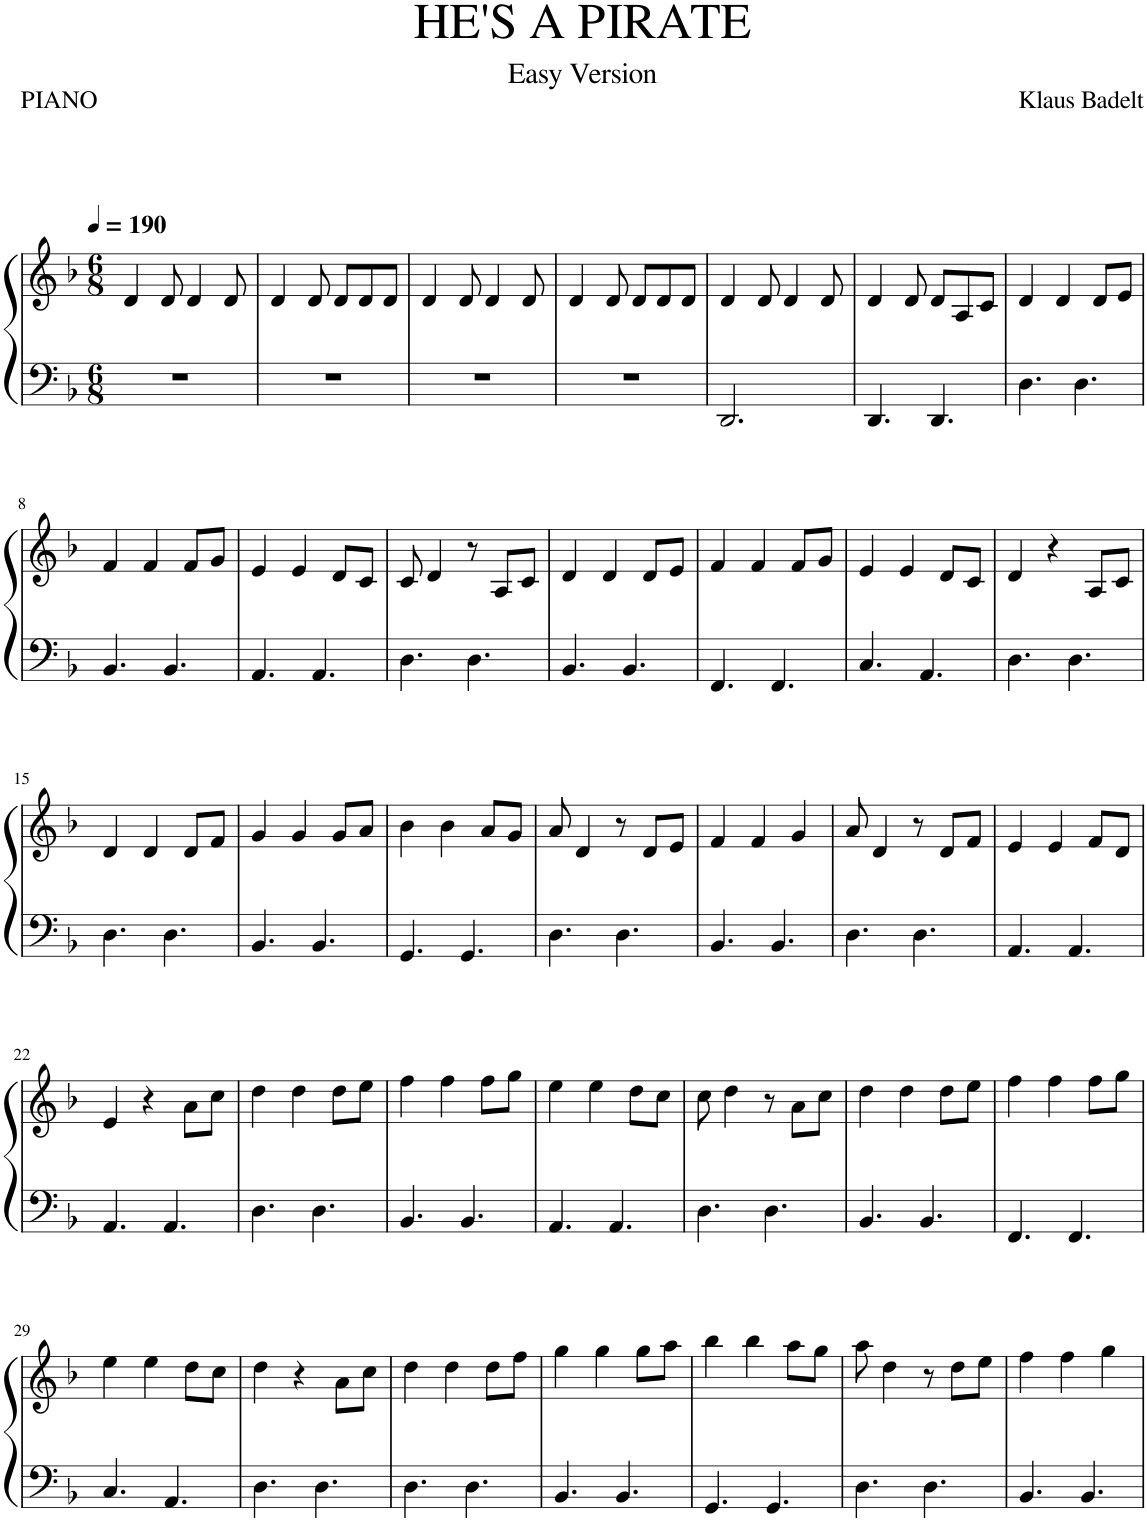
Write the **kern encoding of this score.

**kern	**kern
*part1	*part1
*staff2	*staff1
*I"Piano	*
*I'Pno.	*
*clefF4	*clefG2
*k[b-]	*k[b-]
*M6/8	*M6/8
*MM190	*MM190
=1	=1
2.r	4d/
.	8d/
.	4d/
.	8d/
=2	=2
2.r	4d/
.	8d/
.	8d/L
.	8d/
.	8d/J
=3	=3
2.r	4d/
.	8d/
.	4d/
.	8d/
=4	=4
2.r	4d/
.	8d/
.	8d/L
.	8d/
.	8d/J
=5	=5
2.DD/	4d/
.	8d/
.	4d/
.	8d/
=6	=6
4.DD/	4d/
.	8d/
4.DD/	8d/L
.	8A/
.	8c/J
=7	=7
4.D\	4d/
.	4d/
4.D\	.
.	8d/L
.	8e/J
!!LO:LB:g=z
=8	=8
4.BB-/	4f/
.	4f/
4.BB-/	.
.	8f/L
.	8g/J
=9	=9
4.AA/	4e/
.	4e/
4.AA/	.
.	8d/L
.	8c/J
=10	=10
4.D\	8c/
.	4d/
4.D\	8r
.	8A/L
.	8c/J
=11	=11
4.BB-/	4d/
.	4d/
4.BB-/	.
.	8d/L
.	8e/J
=12	=12
4.FF/	4f/
.	4f/
4.FF/	.
.	8f/L
.	8g/J
=13	=13
4.C/	4e/
.	4e/
4.AA/	.
.	8d/L
.	8c/J
=14	=14
4.D\	4d/
.	4r
4.D\	.
.	8A/L
.	8c/J
!!LO:LB:g=z
=15	=15
4.D\	4d/
.	4d/
4.D\	.
.	8d/L
.	8f/J
=16	=16
4.BB-/	4g/
.	4g/
4.BB-/	.
.	8g/L
.	8a/J
=17	=17
4.GG/	4b-\
.	4b-\
4.GG/	.
.	8a/L
.	8g/J
=18	=18
4.D\	8a/
.	4d/
4.D\	8r
.	8d/L
.	8e/J
=19	=19
4.BB-/	4f/
.	4f/
4.BB-/	.
.	4g/
=20	=20
4.D\	8a/
.	4d/
4.D\	8r
.	8d/L
.	8f/J
=21	=21
4.AA/	4e/
.	4e/
4.AA/	.
.	8f/L
.	8d/J
!!LO:LB:g=z
=22	=22
4.AA/	4e/
.	4r
4.AA/	.
.	8a\L
.	8cc\J
=23	=23
4.D\	4dd\
.	4dd\
4.D\	.
.	8dd\L
.	8ee\J
=24	=24
4.BB-/	4ff\
.	4ff\
4.BB-/	.
.	8ff\L
.	8gg\J
=25	=25
4.AA/	4ee\
.	4ee\
4.AA/	.
.	8dd\L
.	8cc\J
=26	=26
4.D\	8cc\
.	4dd\
4.D\	8r
.	8a\L
.	8cc\J
=27	=27
4.BB-/	4dd\
.	4dd\
4.BB-/	.
.	8dd\L
.	8ee\J
=28	=28
4.FF/	4ff\
.	4ff\
4.FF/	.
.	8ff\L
.	8gg\J
!!LO:LB:g=z
=29	=29
4.C/	4ee\
.	4ee\
4.AA/	.
.	8dd\L
.	8cc\J
=30	=30
4.D\	4dd\
.	4r
4.D\	.
.	8a\L
.	8cc\J
=31	=31
4.D\	4dd\
.	4dd\
4.D\	.
.	8dd\L
.	8ff\J
=32	=32
4.BB-/	4gg\
.	4gg\
4.BB-/	.
.	8gg\L
.	8aa\J
=33	=33
4.GG/	4bb-\
.	4bb-\
4.GG/	.
.	8aa\L
.	8gg\J
=34	=34
4.D\	8aa\
.	4dd\
4.D\	8r
.	8dd\L
.	8ee\J
=35	=35
4.BB-/	4ff\
.	4ff\
4.BB-/	.
.	4gg\
=	=
*-	*-
